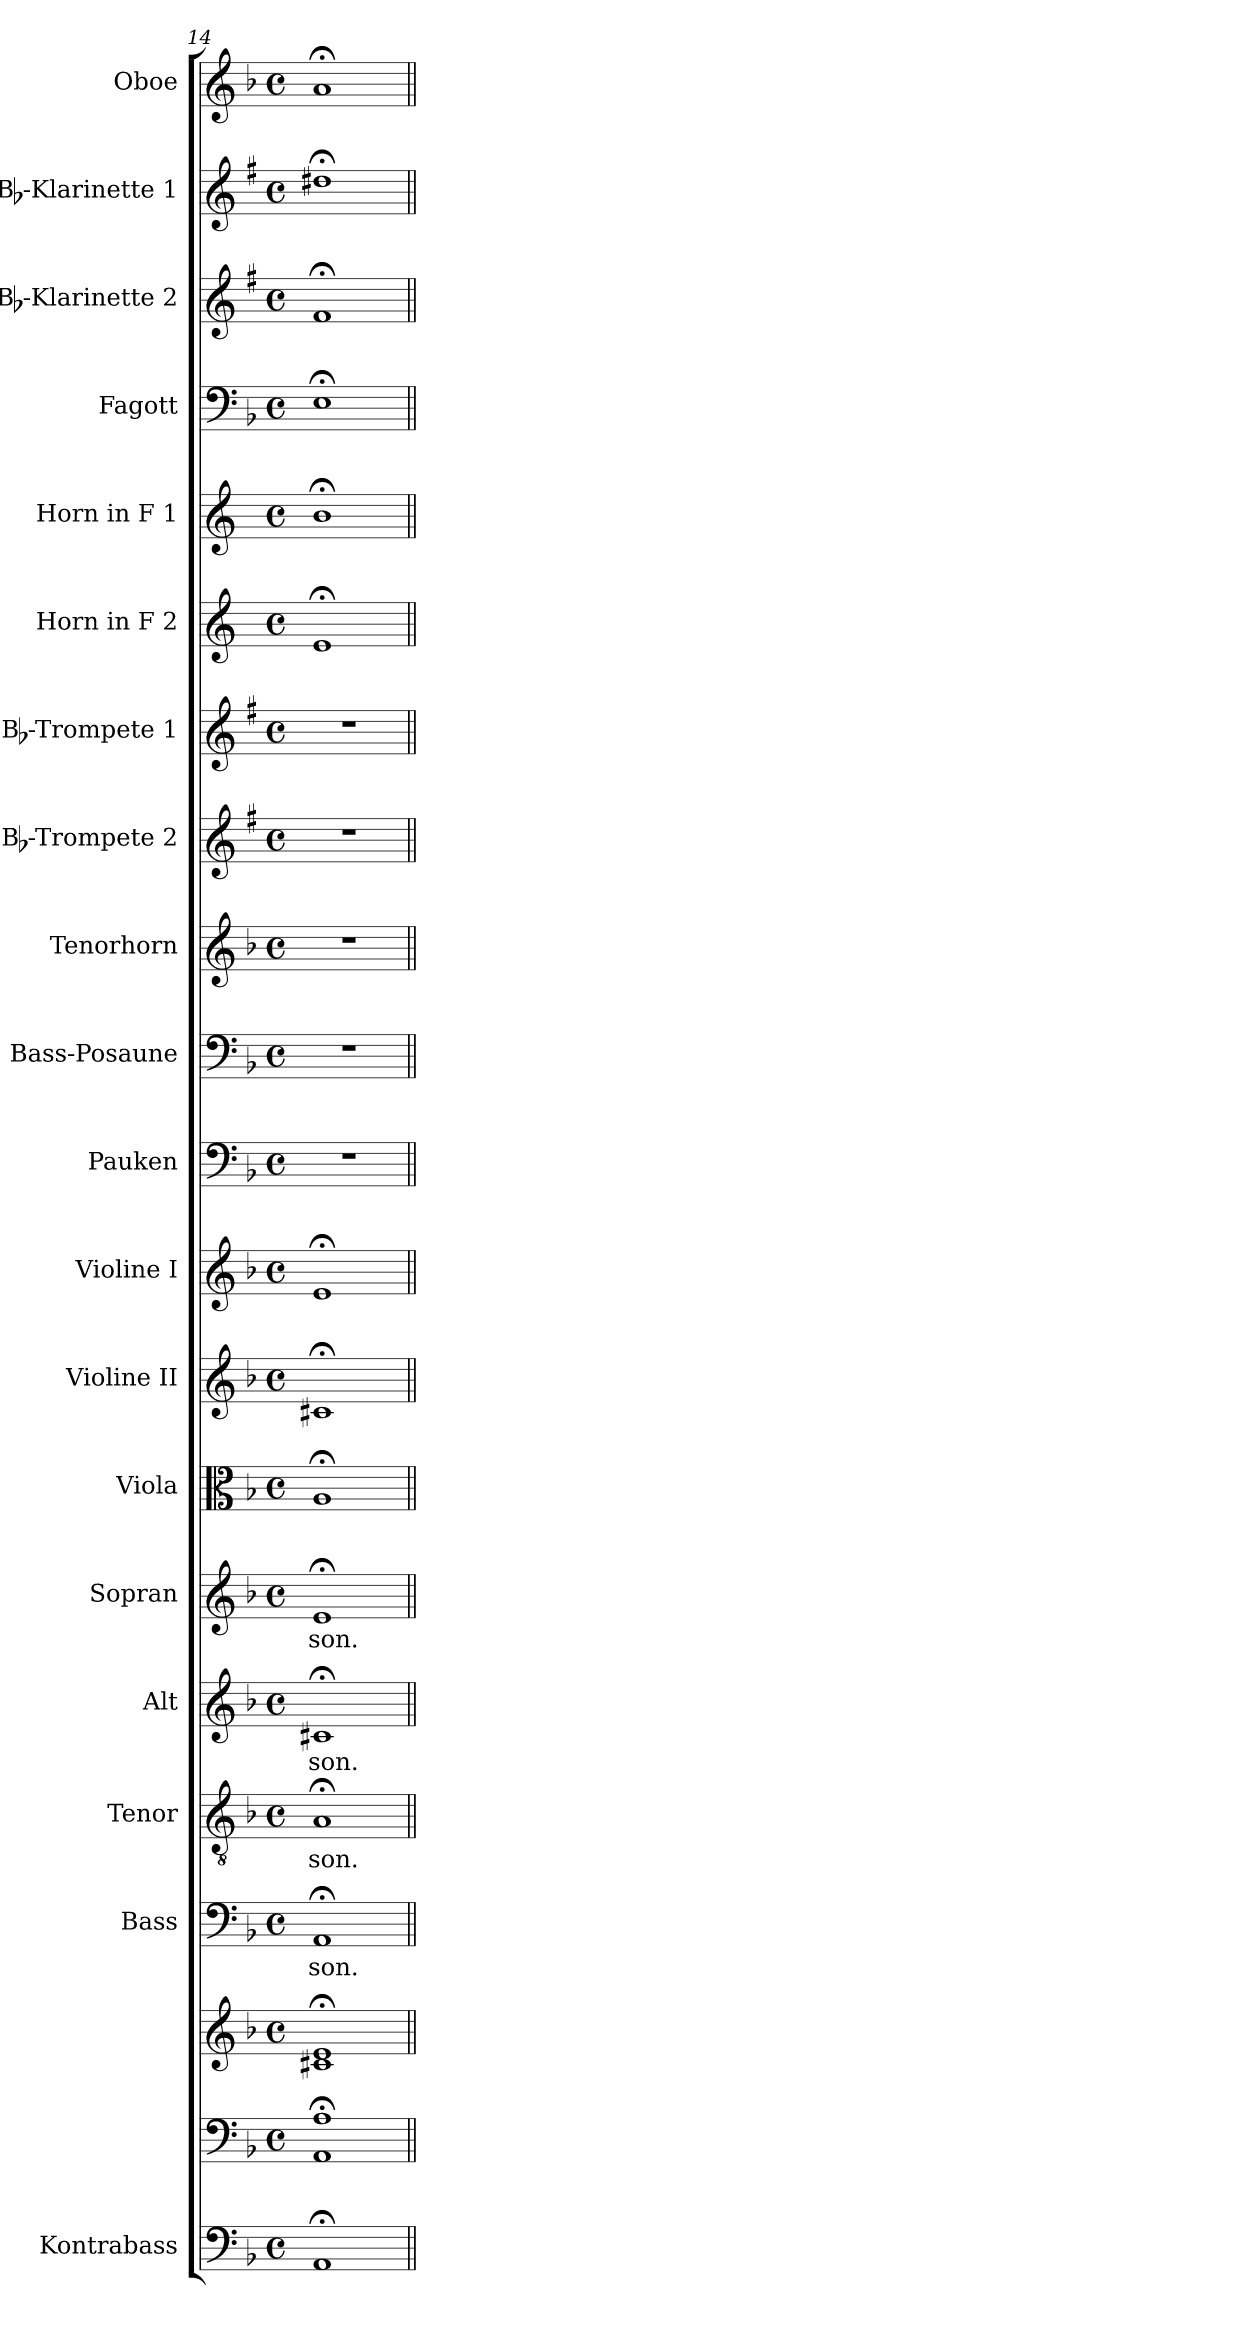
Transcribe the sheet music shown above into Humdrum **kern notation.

**kern	**kern	**kern	**kern	**text	**kern	**text	**kern	**text	**kern	**text	**kern	**kern	**kern	**kern	**kern	**kern	**kern	**kern	**kern	**kern	**kern	**kern	**kern	**kern
*part20	*part19	*part19	*part18	*part18	*part17	*part17	*part16	*part16	*part15	*part15	*part14	*part13	*part12	*part11	*part10	*part9	*part8	*part7	*part6	*part5	*part4	*part3	*part2	*part1
*staff21	*staff20	*staff19	*staff18	*staff18	*staff17	*staff17	*staff16	*staff16	*staff15	*staff15	*staff14	*staff13	*staff12	*staff11	*staff10	*staff9	*staff8	*staff7	*staff6	*staff5	*staff4	*staff3	*staff2	*staff1
*I"Kontrabass	*	*	*I"Bass	*	*I"Tenor	*	*I"Alt	*	*I"Sopran	*	*I"Viola	*I"Violine II	*I"Violine I	*I"Pauken	*I"Bass-Posaune	*I"Tenorhorn	*I"Bb-Trompete 2	*I"Bb-Trompete 1	*I"Horn in F 2	*I"Horn in F 1	*I"Fagott	*I"Bb-Klarinette 2	*I"Bb-Klarinette 1	*I"Oboe
*I'Kb.	*	*	*I'B.	*	*I'T.	*	*I'A.	*	*I'S.	*	*I'Vla.	*I'Vl. II	*I'Vl. I	*I'Pk.	*I'B. Pos.	*I'T. Hrn.	*I'Bb Trp. 2	*I'Bb Trp. 1	*	*	*I'Fg.	*I'Bb Kl. 2	*I'Bb Kl. 1	*I'Ob.
*clefF4	*clefF4	*clefG2	*clefF4	*	*clefGv2	*	*clefG2	*	*clefG2	*	*clefC3	*clefG2	*clefG2	*clefF4	*clefF4	*clefG2	*clefG2	*clefG2	*clefG2	*clefG2	*clefF4	*clefG2	*clefG2	*clefG2
*ITrd7c12	*	*	*	*	*	*	*	*	*	*	*	*	*	*	*	*ITrd8c14	*ITrd1c2	*ITrd1c2	*ITrd4c7	*ITrd4c7	*	*ITrd1c2	*ITrd1c2	*
*k[b-]	*k[b-]	*k[b-]	*k[b-]	*	*k[b-]	*	*k[b-]	*	*k[b-]	*	*k[b-]	*k[b-]	*k[b-]	*k[b-]	*k[b-]	*k[b-]	*k[b-]	*k[b-]	*k[b-]	*k[b-]	*k[b-]	*k[b-]	*k[b-]	*k[b-]
*F:	*F:	*F:	*F:	*	*F:	*	*F:	*	*F:	*	*F:	*F:	*F:	*F:	*F:	*F:	*F:	*F:	*F:	*F:	*F:	*F:	*F:	*F:
*M4/4	*M4/4	*M4/4	*M4/4	*	*M4/4	*	*M4/4	*	*M4/4	*	*M4/4	*M4/4	*M4/4	*M4/4	*M4/4	*M4/4	*M4/4	*M4/4	*M4/4	*M4/4	*M4/4	*M4/4	*M4/4	*M4/4
*met(c)	*met(c)	*met(c)	*met(c)	*	*met(c)	*	*met(c)	*	*met(c)	*	*met(c)	*met(c)	*met(c)	*met(c)	*met(c)	*met(c)	*met(c)	*met(c)	*met(c)	*met(c)	*met(c)	*met(c)	*met(c)	*met(c)
=14	=14	=14	=14	=14	=14	=14	=14	=14	=14	=14	=14	=14	=14	=14	=14	=14	=14	=14	=14	=14	=14	=14	=14	=14
*	*^	*^	*	*	*	*	*	*	*	*	*	*	*	*	*	*	*	*	*	*	*	*	*	*
!	!	!	!	!	!	!LO:LY:b	!	!LO:LY:b	!	!LO:LY:b	!	!LO:LY:b	!	!	!	!	!	!	!	!	!	!	!	!	!	!
1AAA;<	1A;	1AA	1e;<	1c#X	1AA;<	-son.	1A;<	-son.	1c#X;<	-son.	1e;<	-son.	1A;<	1c#X;<	1e;<	1r	1r	1r	1r	1r	1A;<	1e;<	1E;<	1e;<	1cc#X;<	1a;<
*	*v	*v	*	*	*	*	*	*	*	*	*	*	*	*	*	*	*	*	*	*	*	*	*	*	*	*
*	*	*v	*v	*	*	*	*	*	*	*	*	*	*	*	*	*	*	*	*	*	*	*	*	*	*
=||	=||	=||	=||	=||	=||	=||	=||	=||	=||	=||	=||	=||	=||	=||	=||	=||	=||	=||	=||	=||	=||	=||	=||	=||
*-	*-	*-	*-	*-	*-	*-	*-	*-	*-	*-	*-	*-	*-	*-	*-	*-	*-	*-	*-	*-	*-	*-	*-	*-
